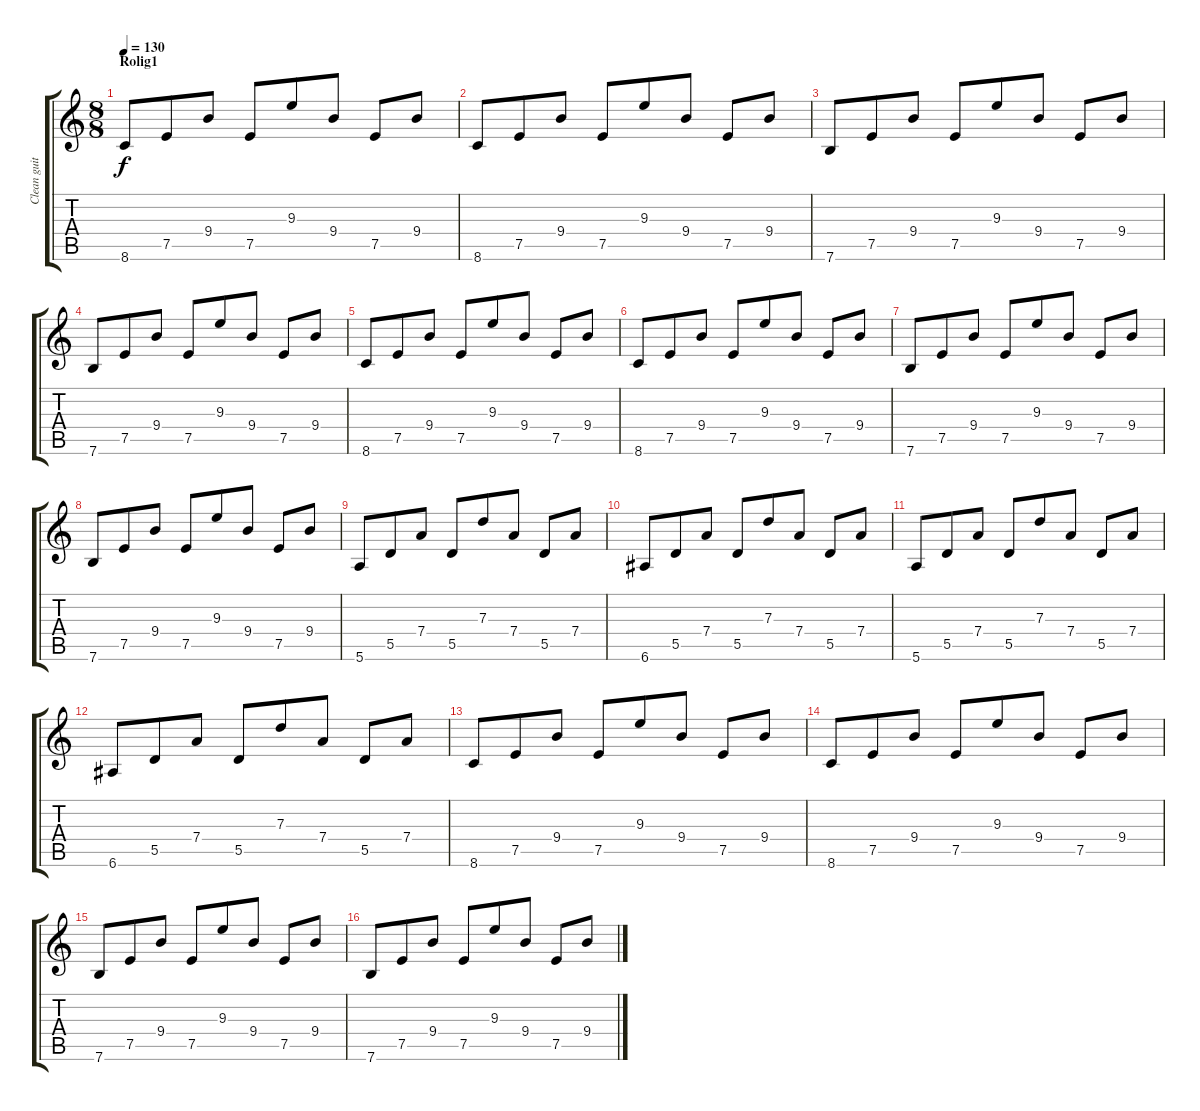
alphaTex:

\track ("Clean guitar" "Clean guit") {instrument electricguitarclean}
\staff {score tabs}
\tuning (E4 B3 G3 D3 A2 E2) {hide}
\ts (8 8)
\section ("" "Rolig1")
\tempo 130
\clef g2
\ks c
8.6.8{dy f} 7.5.8 9.4.8 7.5.8 9.3.8 9.4.8 7.5.8 9.4.8 |
8.6.8 7.5.8 9.4.8 7.5.8 9.3.8 9.4.8 7.5.8 9.4.8 |
7.6.8 7.5.8 9.4.8 7.5.8 9.3.8 9.4.8 7.5.8 9.4.8 |
7.6.8 7.5.8 9.4.8 7.5.8 9.3.8 9.4.8 7.5.8 9.4.8 |
8.6.8 7.5.8 9.4.8 7.5.8 9.3.8 9.4.8 7.5.8 9.4.8 |
8.6.8 7.5.8 9.4.8 7.5.8 9.3.8 9.4.8 7.5.8 9.4.8 |
7.6.8 7.5.8 9.4.8 7.5.8 9.3.8 9.4.8 7.5.8 9.4.8 |
7.6.8 7.5.8 9.4.8 7.5.8 9.3.8 9.4.8 7.5.8 9.4.8 |
5.6.8 5.5.8 7.4.8 5.5.8 7.3.8 7.4.8 5.5.8 7.4.8 |
6.6.8 5.5.8 7.4.8 5.5.8 7.3.8 7.4.8 5.5.8 7.4.8 |
5.6.8 5.5.8 7.4.8 5.5.8 7.3.8 7.4.8 5.5.8 7.4.8 |
6.6.8 5.5.8 7.4.8 5.5.8 7.3.8 7.4.8 5.5.8 7.4.8 |
8.6.8 7.5.8 9.4.8 7.5.8 9.3.8 9.4.8 7.5.8 9.4.8 |
8.6.8 7.5.8 9.4.8 7.5.8 9.3.8 9.4.8 7.5.8 9.4.8 |
7.6.8 7.5.8 9.4.8 7.5.8 9.3.8 9.4.8 7.5.8 9.4.8 |
7.6.8 7.5.8 9.4.8 7.5.8 9.3.8 9.4.8 7.5.8 9.4.8
